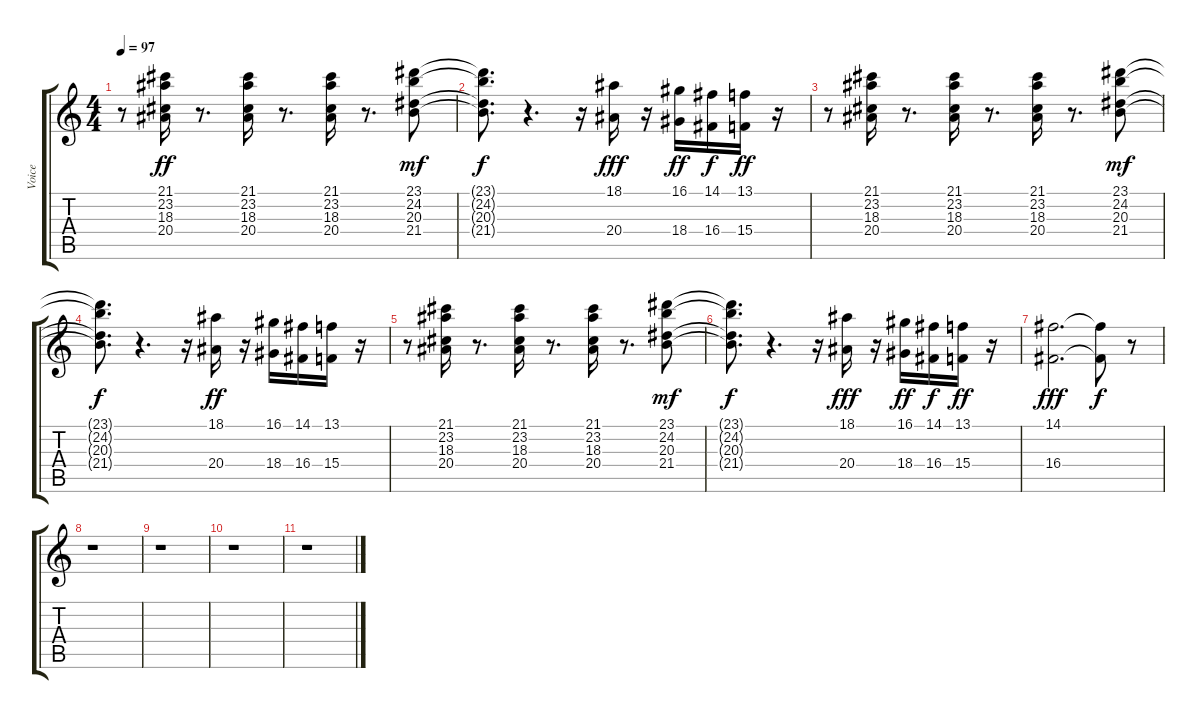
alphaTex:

\track ("Voice" "Voice") {instrument vibraphone}
\staff {score tabs}
\tuning (E4 B3 G3 D3 A2 E2) {hide}
\ts (4 4)
\tempo 97
\clef g2
\ks c
r.8{dy fff} (21.1 23.2 18.3 20.4).16{dy ff} r.8{d} (21.1 23.2 18.3 20.4).16 r.8{d} (21.1 23.2 18.3 20.4).16 r.8{d} (23.1 24.2 20.3 21.4).8{dy mf} |
(23.1{t} 24.2{t} 20.3{t} 21.4{t}).8{d dy f} r.4{d} r.16 (18.1 20.4).16{dy fff} r.16 (16.1 18.4).16{dy ff} (14.1 16.4).16{dy f} (13.1 15.4).16{dy ff} r.16 |
r.8 (21.1 23.2 18.3 20.4).16 r.8{d} (21.1 23.2 18.3 20.4).16 r.8{d} (21.1 23.2 18.3 20.4).16 r.8{d} (23.1 24.2 20.3 21.4).8{dy mf} |
(23.1{t} 24.2{t} 20.3{t} 21.4{t}).8{d dy f} r.4{d} r.16 (18.1 20.4).16{dy ff} r.16 (16.1 18.4).16 (14.1 16.4).16 (13.1 15.4).16 r.16 |
r.8 (21.1 23.2 18.3 20.4).16 r.8{d} (21.1 23.2 18.3 20.4).16 r.8{d} (21.1 23.2 18.3 20.4).16 r.8{d} (23.1 24.2 20.3 21.4).8{dy mf} |
(23.1{t} 24.2{t} 20.3{t} 21.4{t}).8{d dy f} r.4{d} r.16 (18.1 20.4).16{dy fff} r.16 (16.1 18.4).16{dy ff} (14.1 16.4).16{dy f} (13.1 15.4).16{dy ff} r.16 |
(14.1 16.4).2{d dy fff} (14.1{t} 16.4{t}).8{dy f} r.8 |
r.1 |
r.1 |
r.1 |
r.1
